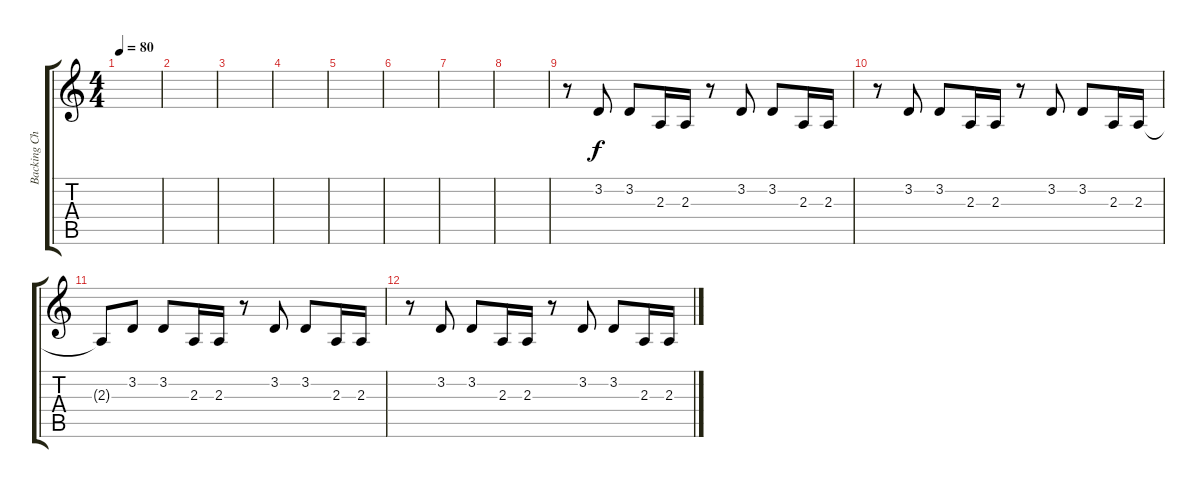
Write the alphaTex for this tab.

\track ("Backing Chorus III" "Backing Ch") {instrument flute}
\staff {score tabs}
\tuning (E4 B3 G3 D3 A2 E2) {hide}
\ts (4 4)
\tempo 80
\clef g2
\ks c
|
|
|
|
|
|
|
|
r.8 3.2.8 3.2.8 2.3.16 2.3.16 r.8 3.2.8 3.2.8 2.3.16 2.3.16 |
r.8 3.2.8 3.2.8 2.3.16 2.3.16 r.8 3.2.8 3.2.8 2.3.16 2.3.16 |
2.3{t}.8 3.2.8 3.2.8 2.3.16 2.3.16 r.8 3.2.8 3.2.8 2.3.16 2.3.16 |
r.8 3.2.8 3.2.8 2.3.16 2.3.16 r.8 3.2.8 3.2.8 2.3.16 2.3.16
